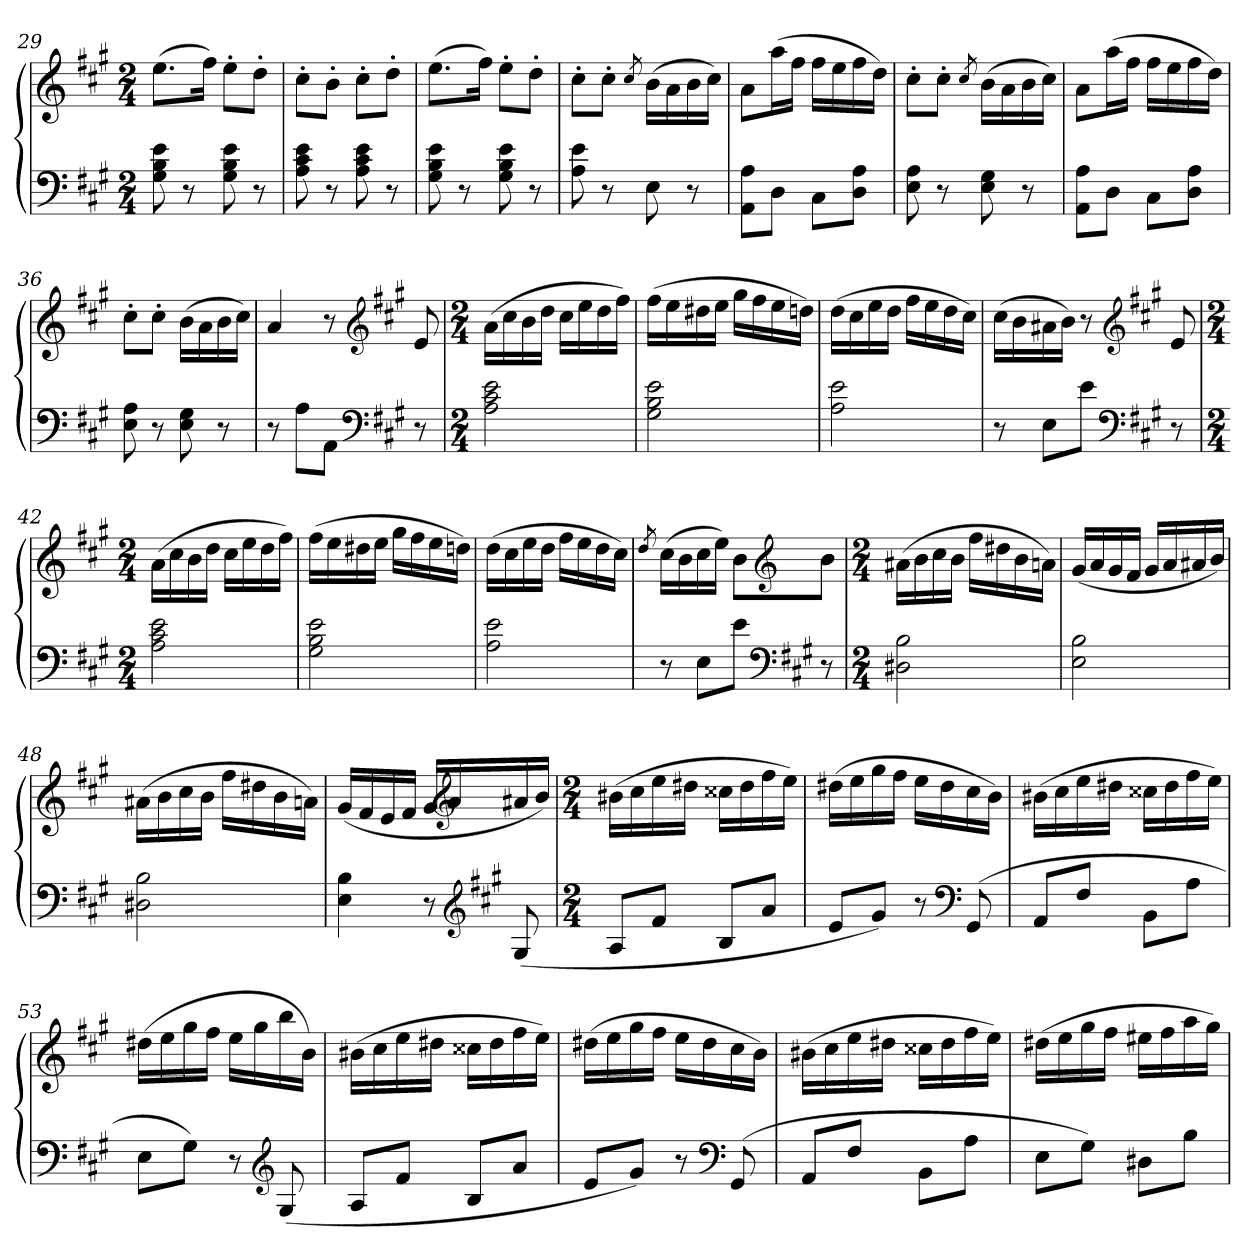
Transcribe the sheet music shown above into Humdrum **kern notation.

**kern	**kern
*part1	*part1
*staff2	*staff1
*clefF4	*clefG2
*k[f#c#g#]	*k[f#c#g#]
*A:	*A:
*M2/4	*M2/4
=29	=29
8G# 8B 8e	(8.eeL
8r	.
.	16ff#Jk)
8G# 8B 8e	8ee'L
8r	8dd'J
=30	=30
8A 8c# 8e	8cc#'L
8r	8b'J
8A 8c# 8e	8cc#'L
8r	8dd'J
=31	=31
8G# 8B 8e	(8.eeL
8r	.
.	16ff#Jk)
8G# 8B 8e	8ee'L
8r	8dd'J
=32	=32
8A 8e	8cc#'L
8r	8cc#'J
.	8qcc#
8E	(16bLL
.	16a
8r	16b
.	16cc#JJ)
=33	=33
8AA 8AL	8aL
8DJ	(16aaL
.	16ff#JJ
8C#L	16ff#LL
.	16ee
8D 8AJ	16ff#
.	16ddJJ)
=34	=34
8E 8A	8cc#'L
8r	8cc#'J
.	8qcc#
8E 8G#	(16bLL
.	16a
8r	16b
.	16cc#JJ)
=35	=35
8AA 8AL	8aL
8DJ	(16aaL
.	16ff#JJ
8C#L	16ff#LL
.	16ee
8D 8AJ	16ff#
.	16ddJJ)
=36	=36
8E 8A	8cc#'L
8r	8cc#'J
8E 8G#	(16bLL
.	16a
8r	16b
.	16cc#JJ)
=37	=37
8r	4a
8AL	.
8AAJ	8r
*clefF4	*clefG2
*k[f#c#g#]	*k[f#c#g#]
*A:	*A:
8r	8e
=38	=38
*M2/4	*M2/4
2A 2c# 2e	(16aLL
.	16cc#
.	16b
.	16ddJJ
.	16cc#LL
.	16ee
.	16dd
.	16ff#JJ)
=39	=39
2G# 2B 2e	(16ff#LL
.	16ee
.	16dd#X
.	16eeJJ
.	16gg#LL
.	16ff#
.	16ee
.	16ddnJJ)
=40	=40
2A 2e	(16ddLL
.	16cc#
.	16ee
.	16ddJJ
.	16ff#LL
.	16ee
.	16dd
.	16cc#JJ)
=41	=41
8r	(16cc#LL
.	16b
8EL	16a#X
.	16bJJ)
8eJ	8r
*clefF4	*clefG2
*k[f#c#g#]	*k[f#c#g#]
*A:	*A:
8r	8e
=42	=42
*M2/4	*M2/4
2A 2c# 2e	(16aLL
.	16cc#
.	16b
.	16ddJJ
.	16cc#LL
.	16ee
.	16dd
.	16ff#JJ)
=43	=43
2G# 2B 2e	(16ff#LL
.	16ee
.	16dd#X
.	16eeJJ
.	16gg#LL
.	16ff#
.	16ee
.	16ddnJJ)
=44	=44
2A 2e	(16ddLL
.	16cc#
.	16ee
.	16ddJJ
.	16ff#LL
.	16ee
.	16dd
.	16cc#JJ)
=45	=45
.	8qdd
8r	(16cc#LL
.	16b
8EL	16cc#
.	16eeJJ)
8eJ	8bL
*clefF4	*clefG2
*k[f#c#g#]	*k[f#c#g#]
*A:	*A:
8r	8bJ
=46	=46
*M2/4	*M2/4
2D#X 2B	(16a#XLL
.	16b
.	16cc#
.	16bJJ
.	16ff#LL
.	16dd#X
.	16b
.	16anJJ)
=47	=47
2E 2B	(16g#LL
.	16a
.	16g#
.	16f#JJ
.	16g#LL
.	16a
.	16a#X
.	16bJJ)
=48	=48
2D#X 2B	(16a#XLL
.	16b
.	16cc#
.	16bJJ
.	16ff#LL
.	16dd#X
.	16b
.	16anJJ)
=49	=49
4E 4B	(16g#LL
.	16f#
.	16e
.	16f#JJ
8r	16g#LL
.	16a
*clefG2	*clefG2
*k[f#c#g#]	*k[f#c#g#]
*A:	*A:
(8G#	16a#X
.	16bJJ)
=50	=50
*M2/4	*M2/4
8AL	(16b#XLL
.	16cc#
8f#J	16ee
.	16dd#XJJ
8BL	16cc##XLL
.	16dd#
8aJ	16ff#
.	16eeJJ)
=51	=51
8eL	(16dd#XLL
.	16ee
8g#J)	16gg#
.	16ff#JJ
8r	16eeLL
.	16dd#
*clefF4	*
(8GG#	16cc#
.	16bJJ)
=52	=52
8AAL	(16b#XLL
.	16cc#
8F#J	16ee
.	16dd#XJJ
8BBL	16cc##XLL
.	16dd#
8AJ	16ff#
.	16eeJJ)
=53	=53
8EL	(16dd#XLL
.	16ee
8G#J)	16gg#
.	16ff#JJ
8r	16eeLL
.	16gg#
*clefG2	*
(8G#	16bb
.	16bJJ)
=54	=54
8AL	(16b#XLL
.	16cc#
8f#J	16ee
.	16dd#XJJ
8BL	16cc##XLL
.	16dd#
8aJ	16ff#
.	16eeJJ)
=55	=55
8eL	(16dd#XLL
.	16ee
8g#J)	16gg#
.	16ff#JJ
8r	16eeLL
.	16dd#
*clefF4	*
(8GG#	16cc#
.	16bJJ)
=56	=56
8AAL	(16b#XLL
.	16cc#
8F#J	16ee
.	16dd#XJJ
8BBL	16cc##XLL
.	16dd#
8AJ	16ff#
.	16eeJJ)
=57	=57
8EL	(16dd#XLL
.	16ee
8G#J)	16gg#
.	16ff#JJ
8D#XL	16ee#XLL
.	16ff#
8BJ	16aa
.	16gg#JJ)
=	=
*-	*-
